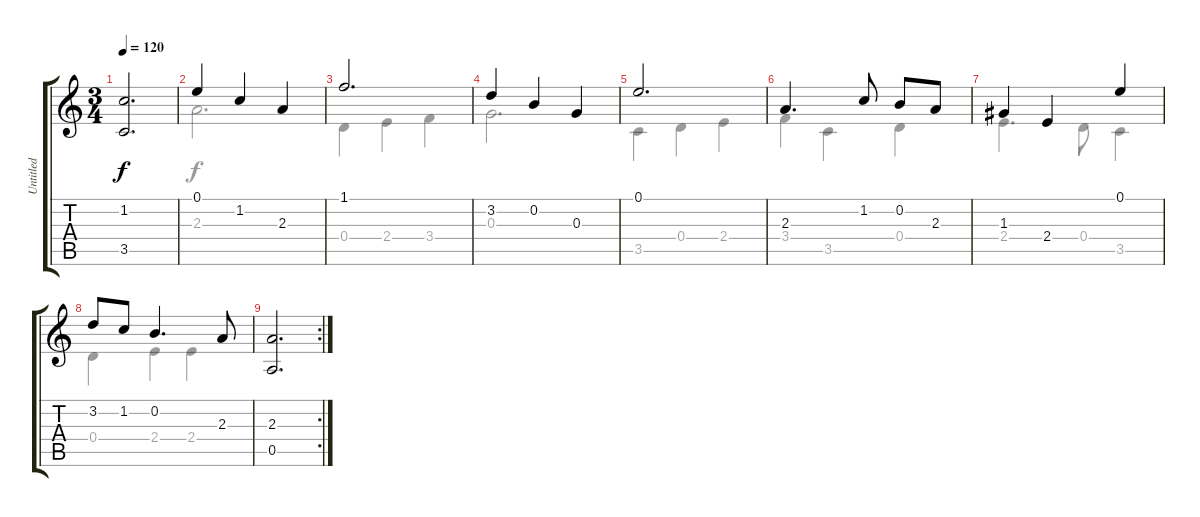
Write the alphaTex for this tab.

\track ("Untitled" "Untitled") {instrument acousticguitarnylon}
\staff {score tabs}
\tuning (E4 B3 G3 D3 A2 E2) {hide}
\voice
\ts (3 4)
\tempo 120
\clef g2
\ks c
(1.2 3.5).2{d dy f} |
0.1.4 1.2.4 2.3.4 |
1.1.2{d} |
3.2.4 0.2.4 0.3.4 |
0.1.2{d} |
2.3.4{d} 1.2.8 0.2.8 2.3.8 |
1.3.4 2.4.4 0.1.4 |
3.2.8 1.2.8 0.2.4{d} 2.3.8 |
\rc 2
(2.3 0.5).2{d}
\voice
\clef g2
\ottava regular
\simile none
\ks c
|
2.3.2{d} |
0.4.4 2.4.4 3.4.4 |
0.3.2{d} |
3.5.4 0.4.4 2.4.4 |
3.4.4 3.5.4 0.4.4 |
2.4.4{d} 0.4.8 3.5.4 |
0.4.4 2.4.4 2.4.4 |
